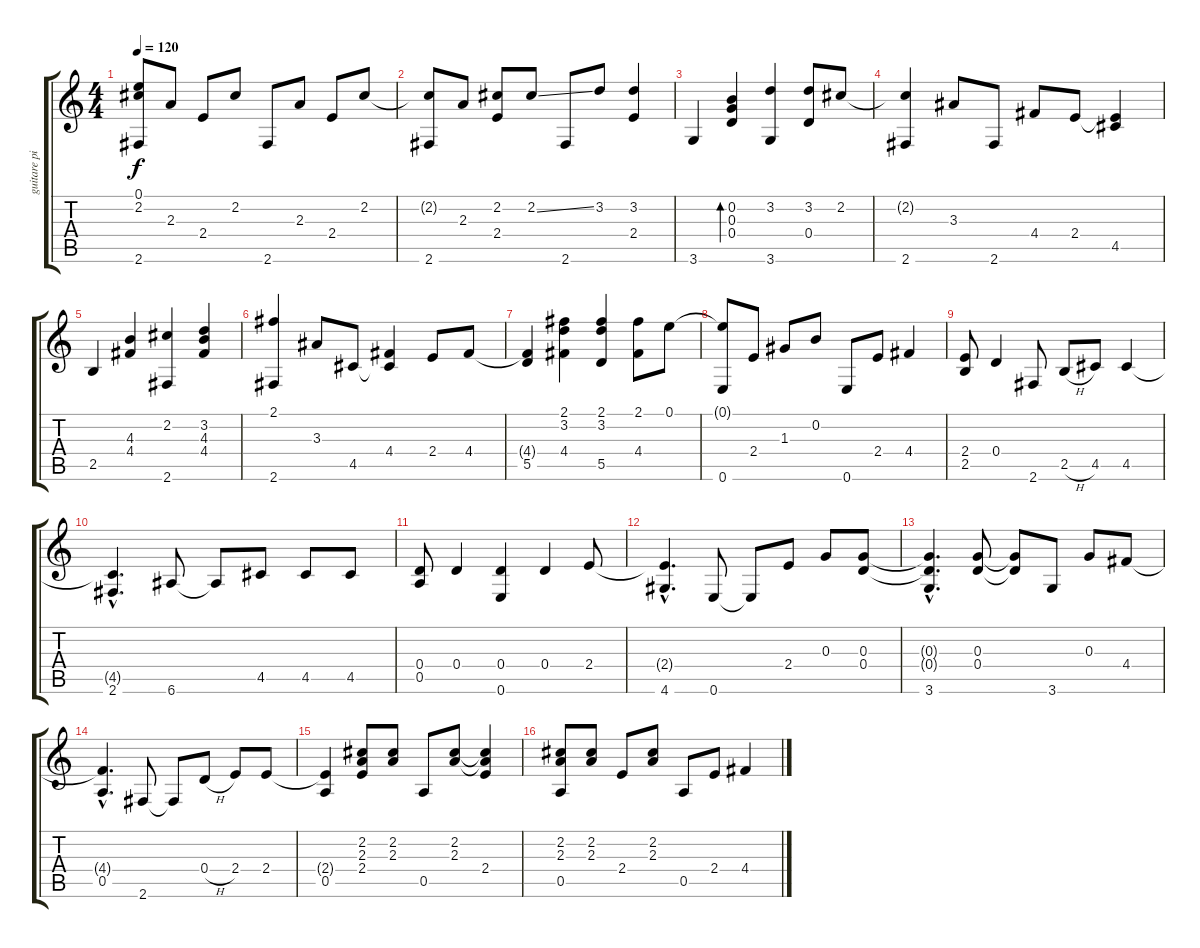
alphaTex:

\track ("guitare picking" "guitare pi") {instrument acousticguitarnylon}
\staff {score tabs}
\tuning (E4 B3 G3 D3 A2 E2) {hide}
\ts (4 4)
\tempo 120
\clef g2
\ks c
(0.1{t} 2.2{t} 2.6).8{dy f} 2.3.8 2.4.8 2.2.8 2.6.8 2.3.8 2.4.8 2.2.8 |
(2.2{t} 2.6).8 2.3.8 (2.2 2.4).8 2.2{ss}.8 2.6.8 3.2.8 (3.2 2.4).4 |
3.6.4 (0.2 0.3 0.4).4{bd 60} (3.2 3.6).4 (3.2 0.4).8 2.2.8 |
(2.2{t} 2.6).4 3.3.8 2.6.8 4.4.8 2.4.8 (2.4{t} 4.5).4 |
2.5.4 (4.3 4.4).4 (2.2 2.6).4 (3.2 4.3 4.4).4 |
(2.1 2.6).4 3.3.8 4.5.8 (4.4 4.5{t}).4 2.4.8 4.4.8 |
(4.4{t} 5.5).4 (2.1 3.2 4.4).4 (2.1 3.2 5.5).4 (2.1 4.4).8 0.1.8 |
(0.1{t} 0.6).8 2.4.8 1.3.8 0.2.8 0.6.8 2.4.8 4.4.4 |
(2.4 2.5).8 0.4.4 2.6.8 2.5{h}.8 4.5.8 4.5.4 |
(4.5{hac t} 2.6{hac}).4{d} 6.6.8 6.6{t}.8 4.5.8 4.5.8 4.5.8 |
(0.4 0.5).8 0.4.4 (0.4 0.6).4 0.4.4 2.4.8 |
(2.4{hac t} 4.6{hac}).4{d} 0.6.8 0.6{t}.8 2.4.8 0.3.8 (0.3 0.4).8 |
(0.3{hac t} 0.4{hac t} 3.6{hac}).4{d} (0.3 0.4).8 (0.3{t} 0.4{t}).8 3.6.8 0.3.8 4.4.8 |
(4.4{hac t} 0.5{hac}).4{d} 2.6.8 2.6{t}.8 0.4{h}.8 2.4.8 2.4.8 |
(2.4{t} 0.5).4 (2.2 2.3 2.4).8 (2.2 2.3).8 0.5.8 (2.2 2.3).8 (2.2{t} 2.3{t} 2.4).4 |
(2.2 2.3 0.5).8 (2.2 2.3).8 2.4.8 (2.2 2.3).8 0.5.8 2.4.8 4.4.4
